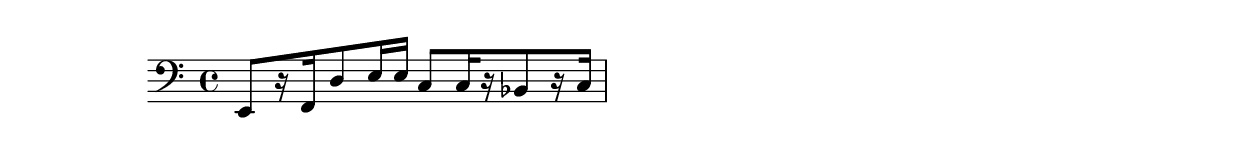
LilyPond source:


\header {
 texidoc = "The number of beams does not change on a rest."
}

\version "2.3.4"

\score {  \relative c, {
  \clef bass	 
   e8[ r16 f d'8 e16 e16]  c8[ c16 r16 bes8 r16 c16] |
 }
\paper { raggedright = ##t}
}
